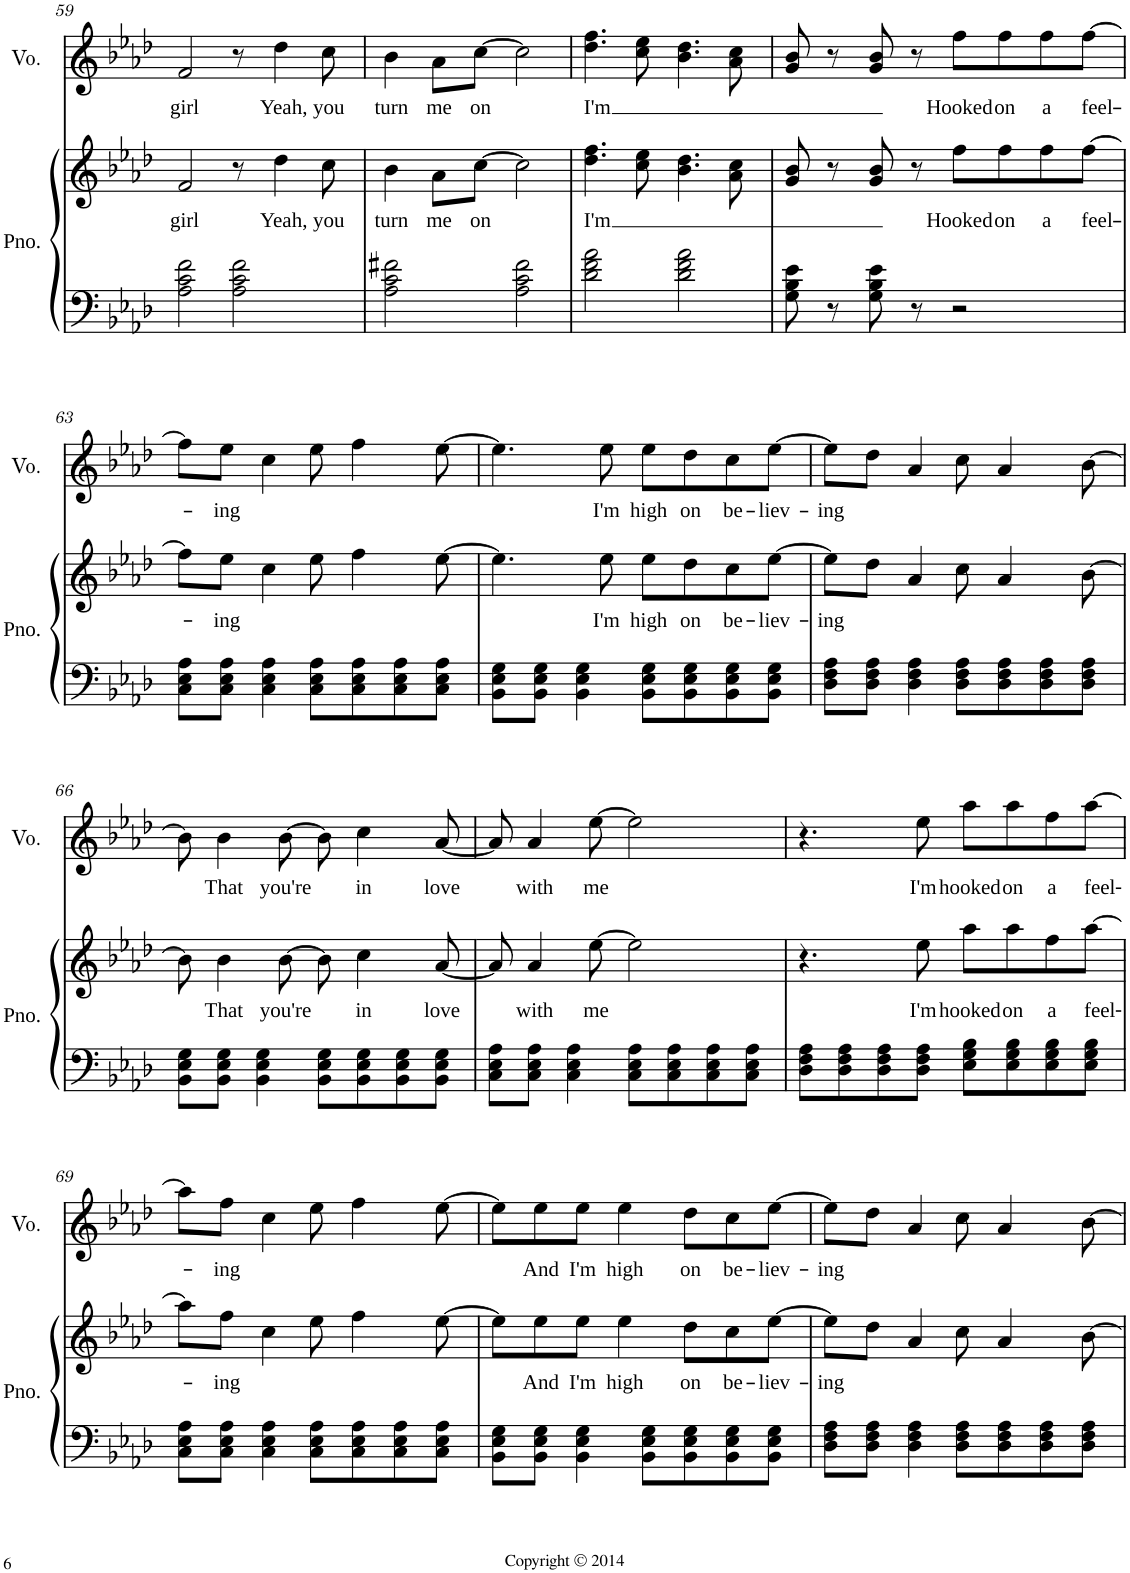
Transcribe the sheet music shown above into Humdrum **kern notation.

**kern	**kern	**text	**kern	**text
*part2	*part2	*part2	*part1	*part1
*staff3	*staff2	*staff2	*staff1	*staff1
*I"Piano	*	*	*I"Voice	*
*I'Pno.	*	*	*I'Vo.	*
!!LO:PB:g=z
*clefF4	*clefG2	*	*clefG2	*
*k[b-e-a-d-]	*k[b-e-a-d-]	*	*k[b-e-a-d-]	*
*M4/4	*M4/4	*	*M4/4	*
=59	=59	=59	=59	=59
!	!	!LO:LY:b	!	!LO:LY:b
2A-\ 2c\ 2f\	2f/	girl	2f/	girl
2A-\ 2c\ 2f\	8r	.	8r	.
!	!	!LO:LY:b	!	!LO:LY:b
.	4dd-\	Yeah,	4dd-\	Yeah,
!	!	!LO:LY:b	!	!LO:LY:b
.	8cc\	you	8cc\	you
=60	=60	=60	=60	=60
!	!	!LO:LY:b	!	!LO:LY:b
2A-\ 2c\ 2f#X\	4b-\	turn	4b-\	turn
!	!	!LO:LY:b	!	!LO:LY:b
.	8a-\L	me	8a-\L	me
!	!	!LO:LY:b	!	!LO:LY:b
.	[8cc\J	on	[8cc\J	on
2A-\ 2c\ 2f#\	2cc\]	.	2cc\]	.
=61	=61	=61	=61	=61
!	!	!LO:LY:b	!	!LO:LY:b
2d-\ 2f\ 2a-\	4.dd-\ 4.ff\	I'm	4.dd-\ 4.ff\	I'm
.	8cc\ 8ee-\	.	8cc\ 8ee-\	.
2d-\ 2f\ 2a-\	4.b-\ 4.dd-\	.	4.b-\ 4.dd-\	.
.	8a-\ 8cc\	.	8a-\ 8cc\	.
=62	=62	=62	=62	=62
8G\ 8B-\ 8e-\	8g/ 8b-/	.	8g/ 8b-/	.
8r	8r	.	8r	.
8G\ 8B-\ 8e-\	8g/ 8b-/	.	8g/ 8b-/	.
8r	8r	.	8r	.
!	!	!LO:LY:b	!	!LO:LY:b
2r	8ff\L	Hooked	8ff\L	Hooked
!	!	!LO:LY:b	!	!LO:LY:b
.	8ff\	on	8ff\	on
!	!	!LO:LY:b	!	!LO:LY:b
.	8ff\	a	8ff\	a
!	!	!LO:LY:b	!	!LO:LY:b
.	[8ff\J	feel-	[8ff\J	feel-
!!LO:LB:g=z
=63	=63	=63	=63	=63
8C\ 8E-\ 8A-\L	8ff\L]	.	8ff\L]	.
!	!	!LO:LY:b	!	!LO:LY:b
8C\ 8E-\ 8A-\J	8ee-\J	-ing	8ee-\J	-ing
4C\ 4E-\ 4A-\	4cc\	.	4cc\	.
8C\ 8E-\ 8A-\L	8ee-\	.	8ee-\	.
8C\ 8E-\ 8A-\	4ff\	.	4ff\	.
8C\ 8E-\ 8A-\	.	.	.	.
8C\ 8E-\ 8A-\J	[8ee-\	.	[8ee-\	.
=64	=64	=64	=64	=64
8BB-\ 8E-\ 8G\L	4.ee-\]	.	4.ee-\]	.
8BB-\ 8E-\ 8G\J	.	.	.	.
4BB-\ 4E-\ 4G\	.	.	.	.
!	!	!LO:LY:b	!	!LO:LY:b
.	8ee-\	I'm	8ee-\	I'm
!	!	!LO:LY:b	!	!LO:LY:b
8BB-\ 8E-\ 8G\L	8ee-\L	high	8ee-\L	high
!	!	!LO:LY:b	!	!LO:LY:b
8BB-\ 8E-\ 8G\	8dd-\	on	8dd-\	on
!	!	!LO:LY:b	!	!LO:LY:b
8BB-\ 8E-\ 8G\	8cc\	be-	8cc\	be-
!	!	!LO:LY:b	!	!LO:LY:b
8BB-\ 8E-\ 8G\J	[8ee-\J	-liev-	[8ee-\J	-liev-
=65	=65	=65	=65	=65
!	!	!LO:LY:b	!	!LO:LY:b
8D-\ 8F\ 8A-\L	8ee-\L]	-ing	8ee-\L]	-ing
8D-\ 8F\ 8A-\J	8dd-\J	.	8dd-\J	.
4D-\ 4F\ 4A-\	4a-/	.	4a-/	.
8D-\ 8F\ 8A-\L	8cc\	.	8cc\	.
8D-\ 8F\ 8A-\	4a-/	.	4a-/	.
8D-\ 8F\ 8A-\	.	.	.	.
8D-\ 8F\ 8A-\J	[8b-\	.	[8b-\	.
!!LO:LB:g=z
=66	=66	=66	=66	=66
8BB-\ 8E-\ 8G\L	8b-\]	.	8b-\]	.
!	!	!LO:LY:b	!	!LO:LY:b
8BB-\ 8E-\ 8G\J	4b-\	That	4b-\	That
4BB-\ 4E-\ 4G\	.	.	.	.
!	!	!LO:LY:b	!	!LO:LY:b
.	[8b-\	you're	[8b-\	you're
8BB-\ 8E-\ 8G\L	8b-\]	.	8b-\]	.
!	!	!LO:LY:b	!	!LO:LY:b
8BB-\ 8E-\ 8G\	4cc\	in	4cc\	in
8BB-\ 8E-\ 8G\	.	.	.	.
!	!	!LO:LY:b	!	!LO:LY:b
8BB-\ 8E-\ 8G\J	[8a-/	love	[8a-/	love
=67	=67	=67	=67	=67
8C\ 8E-\ 8A-\L	8a-/]	.	8a-/]	.
!	!	!LO:LY:b	!	!LO:LY:b
8C\ 8E-\ 8A-\J	4a-/	with	4a-/	with
4C\ 4E-\ 4A-\	.	.	.	.
!	!	!LO:LY:b	!	!LO:LY:b
.	[8ee-\	me	[8ee-\	me
8C\ 8E-\ 8A-\L	2ee-\]	.	2ee-\]	.
8C\ 8E-\ 8A-\	.	.	.	.
8C\ 8E-\ 8A-\	.	.	.	.
8C\ 8E-\ 8A-\J	.	.	.	.
=68	=68	=68	=68	=68
8D-\ 8F\ 8A-\L	4.r	.	4.r	.
8D-\ 8F\ 8A-\	.	.	.	.
8D-\ 8F\ 8A-\	.	.	.	.
!	!	!LO:LY:b	!	!LO:LY:b
8D-\ 8F\ 8A-\J	8ee-\	I'm	8ee-\	I'm
!	!	!LO:LY:b	!	!LO:LY:b
8E-\ 8G\ 8B-\L	8aa-\L	hooked	8aa-\L	hooked
!	!	!LO:LY:b	!	!LO:LY:b
8E-\ 8G\ 8B-\	8aa-\	on	8aa-\	on
!	!	!LO:LY:b	!	!LO:LY:b
8E-\ 8G\ 8B-\	8ff\	a	8ff\	a
!	!	!LO:LY:b	!	!LO:LY:b
8E-\ 8G\ 8B-\J	[8aa-\J	feel-	[8aa-\J	feel-
!!LO:LB:g=z
=69	=69	=69	=69	=69
8C\ 8E-\ 8A-\L	8aa-\L]	.	8aa-\L]	.
!	!	!LO:LY:b	!	!LO:LY:b
8C\ 8E-\ 8A-\J	8ff\J	-ing	8ff\J	-ing
4C\ 4E-\ 4A-\	4cc\	.	4cc\	.
8C\ 8E-\ 8A-\L	8ee-\	.	8ee-\	.
8C\ 8E-\ 8A-\	4ff\	.	4ff\	.
8C\ 8E-\ 8A-\	.	.	.	.
8C\ 8E-\ 8A-\J	[8ee-\	.	[8ee-\	.
=70	=70	=70	=70	=70
8BB-\ 8E-\ 8G\L	8ee-\L]	.	8ee-\L]	.
!	!	!LO:LY:b	!	!LO:LY:b
8BB-\ 8E-\ 8G\J	8ee-\	And	8ee-\	And
!	!	!LO:LY:b	!	!LO:LY:b
4BB-\ 4E-\ 4G\	8ee-\J	I'm	8ee-\J	I'm
!	!	!LO:LY:b	!	!LO:LY:b
.	4ee-\	high	4ee-\	high
8BB-\ 8E-\ 8G\L	.	.	.	.
!	!	!LO:LY:b	!	!LO:LY:b
8BB-\ 8E-\ 8G\	8dd-\L	on	8dd-\L	on
!	!	!LO:LY:b	!	!LO:LY:b
8BB-\ 8E-\ 8G\	8cc\	be-	8cc\	be-
!	!	!LO:LY:b	!	!LO:LY:b
8BB-\ 8E-\ 8G\J	[8ee-\J	-liev-	[8ee-\J	-liev-
=71	=71	=71	=71	=71
!	!	!LO:LY:b	!	!LO:LY:b
8D-\ 8F\ 8A-\L	8ee-\L]	-ing	8ee-\L]	-ing
8D-\ 8F\ 8A-\J	8dd-\J	.	8dd-\J	.
4D-\ 4F\ 4A-\	4a-/	.	4a-/	.
8D-\ 8F\ 8A-\L	8cc\	.	8cc\	.
8D-\ 8F\ 8A-\	4a-/	.	4a-/	.
8D-\ 8F\ 8A-\	.	.	.	.
8D-\ 8F\ 8A-\J	[8b-\	.	[8b-\	.
=	=	=	=	=
*-	*-	*-	*-	*-
